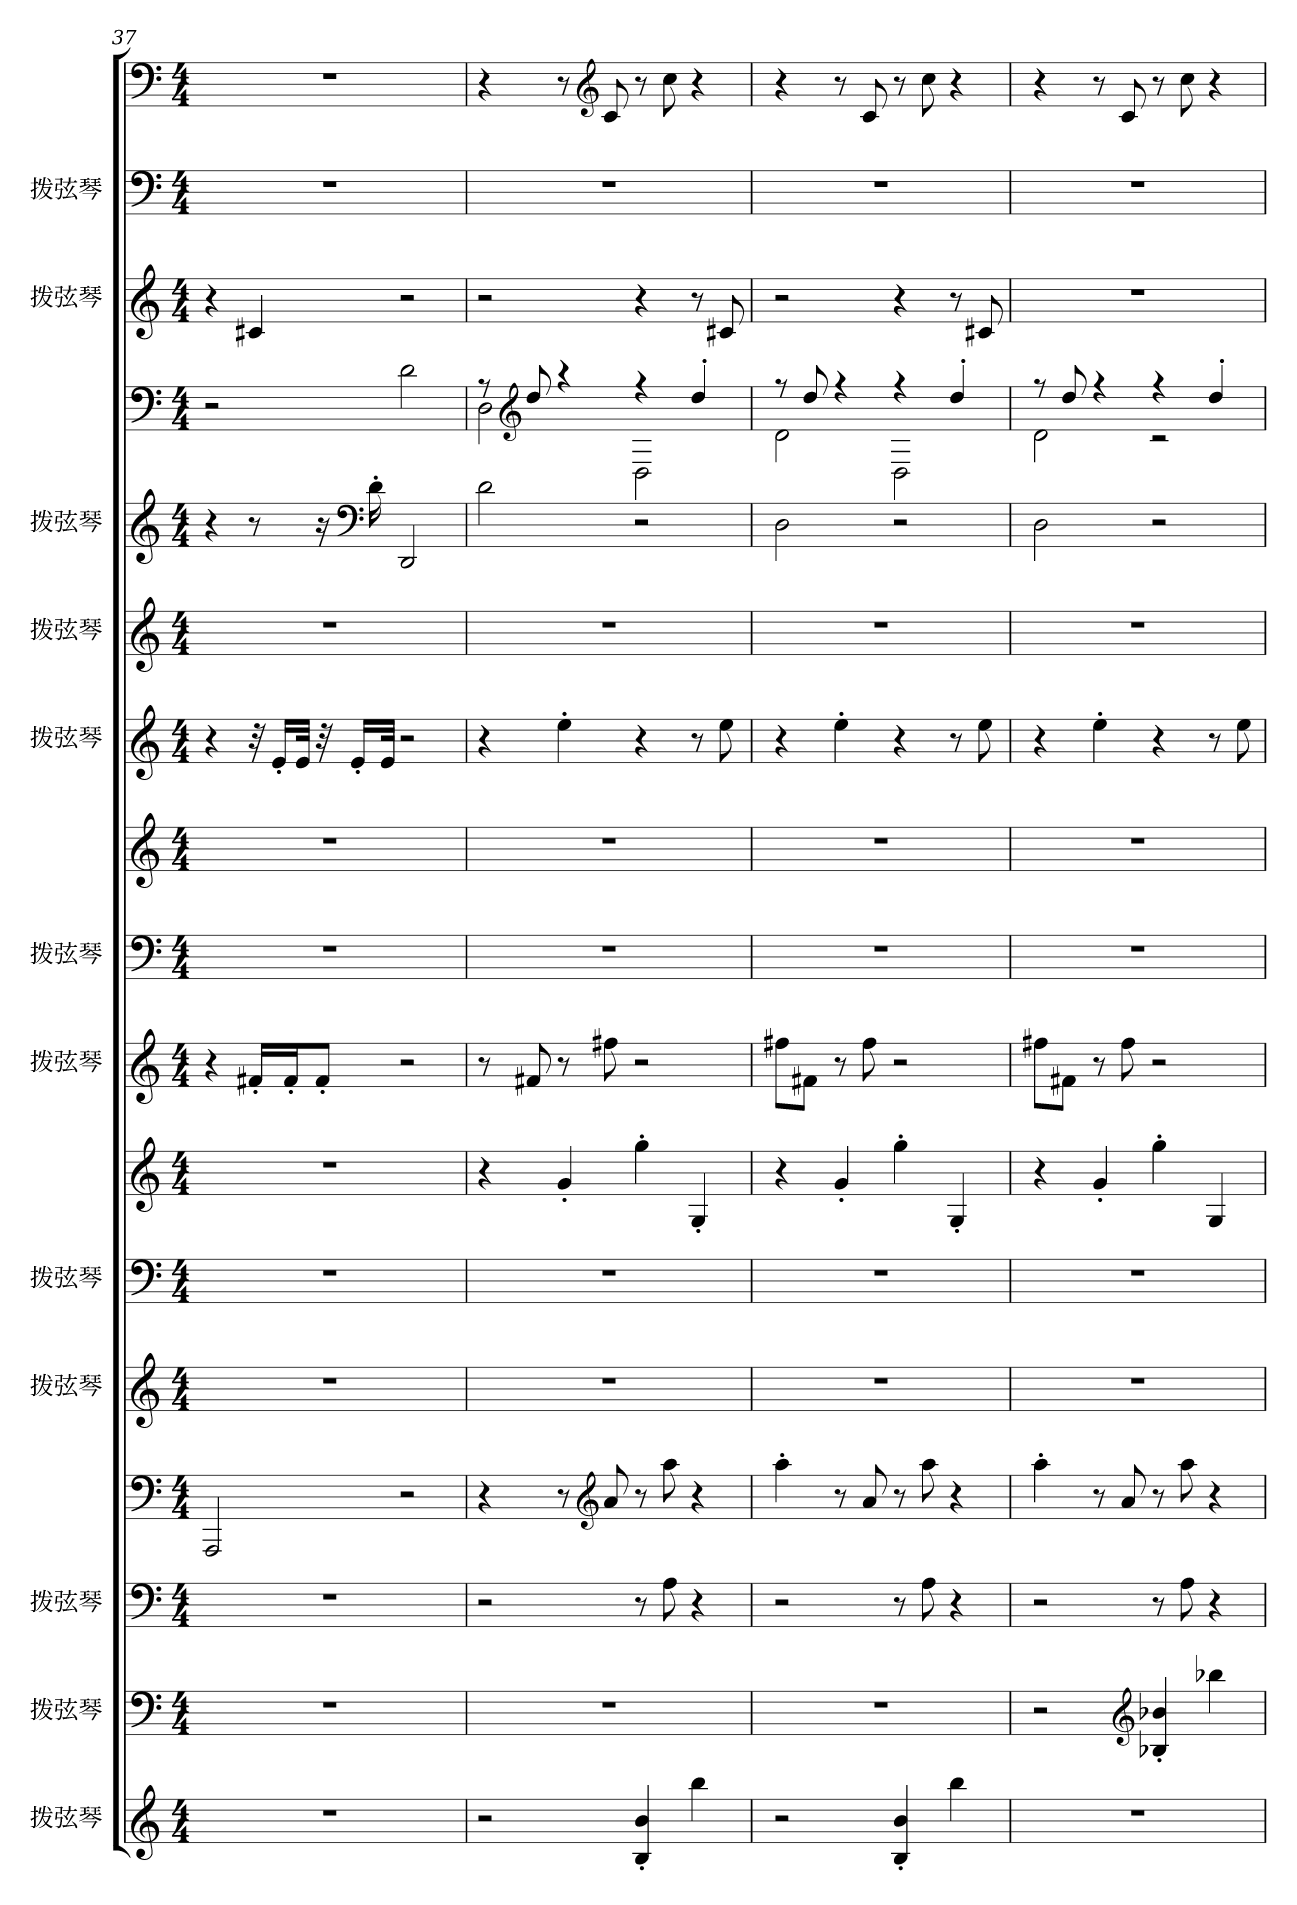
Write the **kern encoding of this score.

**kern	**kern	**kern	**kern	**kern	**kern	**kern	**kern	**kern	**kern	**kern	**kern	**kern	**kern	**kern	**kern	**kern
*part12	*part11	*part10	*part10	*part9	*part8	*part8	*part7	*part6	*part6	*part5	*part4	*part3	*part3	*part2	*part1	*part1
*staff17	*staff16	*staff15	*staff14	*staff13	*staff12	*staff11	*staff10	*staff9	*staff8	*staff7	*staff6	*staff5	*staff4	*staff3	*staff2	*staff1
*I"拨弦琴	*I"拨弦琴	*I"拨弦琴	*	*I"拨弦琴	*I"拨弦琴	*	*I"拨弦琴	*I"拨弦琴	*	*I"拨弦琴	*I"拨弦琴	*I"拨弦琴	*	*I"拨弦琴	*I"拨弦琴	*
*clefG2	*clefF4	*clefF4	*clefF4	*clefG2	*clefF4	*clefG2	*clefG2	*clefF4	*clefG2	*clefG2	*clefG2	*clefG2	*clefF4	*clefG2	*clefF4	*clefF4
*k[]	*k[]	*k[]	*k[]	*k[]	*k[]	*k[]	*k[]	*k[]	*k[]	*k[]	*k[]	*k[]	*k[]	*k[]	*k[]	*k[]
*M4/4	*M4/4	*M4/4	*M4/4	*M4/4	*M4/4	*M4/4	*M4/4	*M4/4	*M4/4	*M4/4	*M4/4	*M4/4	*M4/4	*M4/4	*M4/4	*M4/4
=37	=37	=37	=37	=37	=37	=37	=37	=37	=37	=37	=37	=37	=37	=37	=37	=37
1r	1r	1r	2AAA/	1r	1r	1r	4r	1r	1r	4r	1r	4r	2r	4r	1r	1r
.	.	.	.	.	.	.	16f#X'/LL	.	.	32r	.	8r	.	4c#X/	.	.
.	.	.	.	.	.	.	.	.	.	16e'/LL	.	.	.	.	.	.
.	.	.	.	.	.	.	16f#'/J	.	.	.	.	.	.	.	.	.
.	.	.	.	.	.	.	.	.	.	32e/JJk	.	.	.	.	.	.
.	.	.	.	.	.	.	8f#'/J	.	.	32r	.	16r	.	.	.	.
.	.	.	.	.	.	.	.	.	.	16e'/LL	.	.	.	.	.	.
*	*	*	*	*	*	*	*	*	*	*	*	*clefF4	*	*	*	*
.	.	.	.	.	.	.	.	.	.	.	.	16d'\	.	.	.	.
.	.	.	.	.	.	.	.	.	.	32e/JJk	.	.	.	.	.	.
.	.	.	2r	.	.	.	2r	.	.	2r	.	2DD/	2d\	2r	.	.
=38	=38	=38	=38	=38	=38	=38	=38	=38	=38	=38	=38	=38	=38	=38	=38	=38
*	*	*	*	*	*	*	*	*	*	*	*	*	*^	*	*	*
2r	1r	2r	4r	1r	1r	4r	8r	1r	1r	4r	1r	2d\	8r	2D\	2r	1r	4r
*	*	*	*	*	*	*	*	*	*	*	*	*	*clefG2	*	*	*	*
.	.	.	.	.	.	.	8f#X/	.	.	.	.	.	8dd/	.	.	.	.
.	.	.	8r	.	.	4g'/	8r	.	.	4ee'\	.	.	4r	.	.	.	8r
*	*	*	*clefG2	*	*	*	*	*	*	*	*	*	*	*	*	*	*clefG2
.	.	.	8a/	.	.	.	8ff#X\	.	.	.	.	.	.	.	.	.	8c/
4B/' 4b/'	.	8r	8r	.	.	4gg'\	2r	.	.	4r	.	2r	4r	2D\	4r	.	8r
.	.	8A\	8aa\	.	.	.	.	.	.	.	.	.	.	.	.	.	8cc\
4bb\	.	4r	4r	.	.	4G'/	.	.	.	8r	.	.	4dd'/	.	8r	.	4r
.	.	.	.	.	.	.	.	.	.	8ee\	.	.	.	.	8c#X/	.	.
!!LO:PB:g=z
=39	=39	=39	=39	=39	=39	=39	=39	=39	=39	=39	=39	=39	=39	=39	=39	=39	=39
2r	1r	2r	4aa'\	1r	1r	4r	8ff#X\L	1r	1r	4r	1r	2D\	8r	2d\	2r	1r	4r
.	.	.	.	.	.	.	8f#X\J	.	.	.	.	.	8dd/	.	.	.	.
.	.	.	8r	.	.	4g'/	8r	.	.	4ee'\	.	.	4r	.	.	.	8r
.	.	.	8a/	.	.	.	8ff#\	.	.	.	.	.	.	.	.	.	8c/
4B/' 4b/'	.	8r	8r	.	.	4gg'\	2r	.	.	4r	.	2r	4r	2D\	4r	.	8r
.	.	8A\	8aa\	.	.	.	.	.	.	.	.	.	.	.	.	.	8cc\
4bb\	.	4r	4r	.	.	4G'/	.	.	.	8r	.	.	4dd'/	.	8r	.	4r
.	.	.	.	.	.	.	.	.	.	8ee\	.	.	.	.	8c#X/	.	.
=40	=40	=40	=40	=40	=40	=40	=40	=40	=40	=40	=40	=40	=40	=40	=40	=40	=40
1r	2r	2r	4aa'\	1r	1r	4r	8ff#X\L	1r	1r	4r	1r	2D\	8r	2d\	1r	1r	4r
.	.	.	.	.	.	.	8f#X\J	.	.	.	.	.	8dd/	.	.	.	.
.	.	.	8r	.	.	4g'/	8r	.	.	4ee'\	.	.	4r	.	.	.	8r
.	.	.	8a/	.	.	.	8ff#\	.	.	.	.	.	.	.	.	.	8c/
*	*clefG2	*	*	*	*	*	*	*	*	*	*	*	*	*	*	*	*
.	4B-X/' 4b-X/'	8r	8r	.	.	4gg'\	2r	.	.	4r	.	2r	4r	2r	.	.	8r
.	.	8A\	8aa\	.	.	.	.	.	.	.	.	.	.	.	.	.	8cc\
.	4bb-X\	4r	4r	.	.	4G/	.	.	.	8r	.	.	4dd'/	.	.	.	4r
.	.	.	.	.	.	.	.	.	.	8ee\	.	.	.	.	.	.	.
*	*	*	*	*	*	*	*	*	*	*	*	*	*v	*v	*	*	*
=	=	=	=	=	=	=	=	=	=	=	=	=	=	=	=	=
*-	*-	*-	*-	*-	*-	*-	*-	*-	*-	*-	*-	*-	*-	*-	*-	*-
